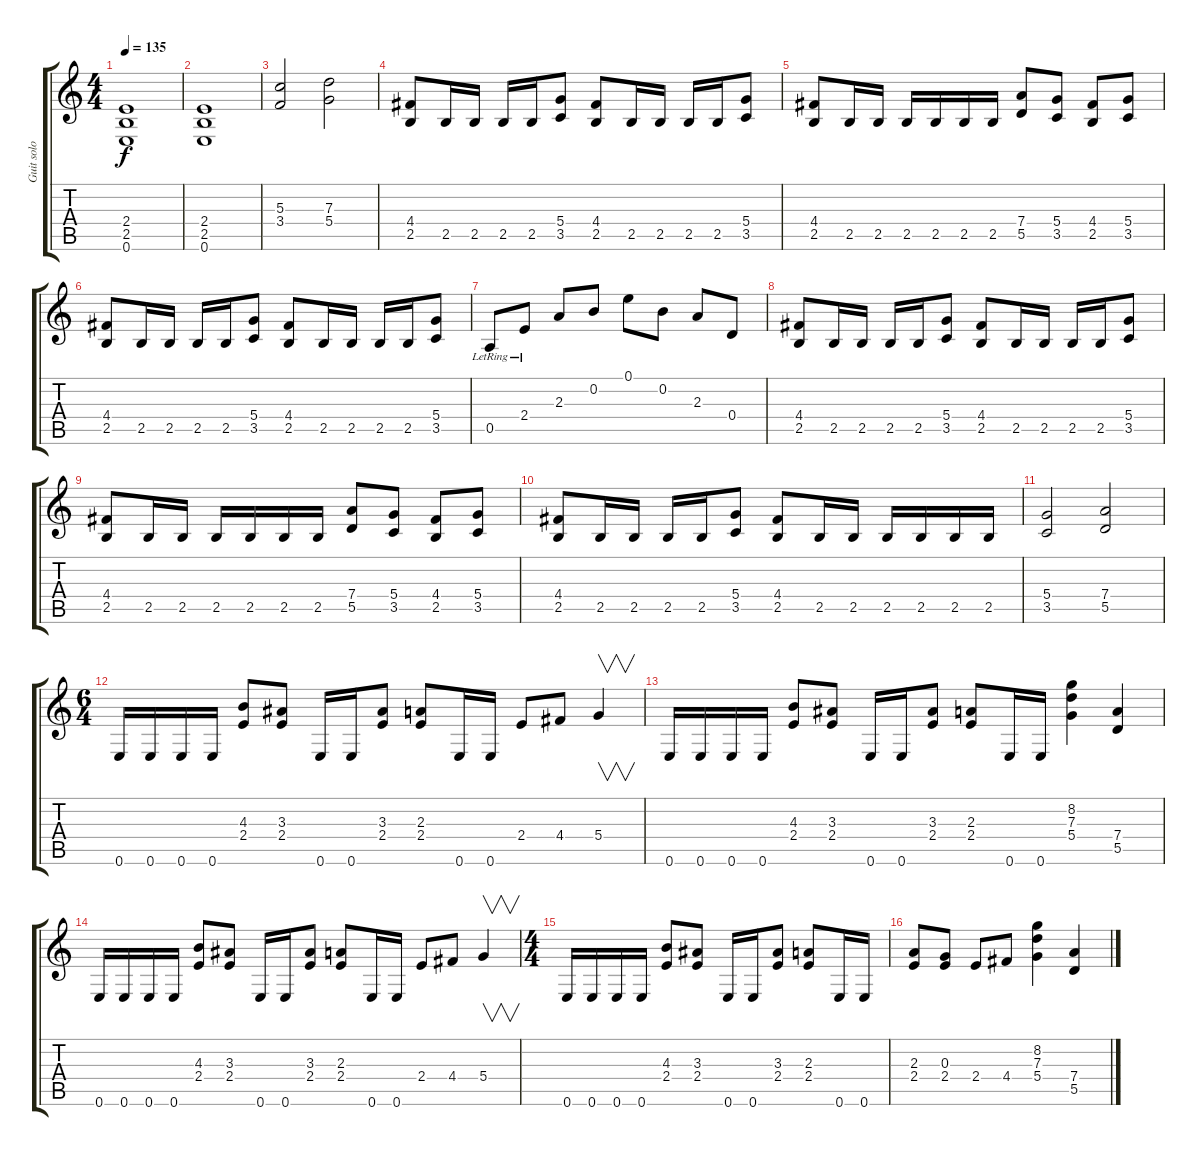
\track ("Guit solo" "Guit solo") {instrument overdrivenguitar}
\staff {score tabs}
\tuning (E4 B3 G3 D3 A2 E2) {hide}
\ts (4 4)
\tempo 135
\clef g2
\ks c
(2.4{t} 2.5{t} 0.6{t}).1{dy f} |
(2.4 2.5 0.6).1 |
(5.3 3.4).2 (7.3 5.4).2 |
(4.4 2.5).8 2.5.16 2.5.16 2.5.16 2.5.16 (5.4 3.5).8 (4.4 2.5).8 2.5.16 2.5.16 2.5.16 2.5.16 (5.4 3.5).8 |
(4.4 2.5).8 2.5.16 2.5.16 2.5.16 2.5.16 2.5.16 2.5.16 (7.4 5.5).8 (5.4 3.5).8 (4.4 2.5).8 (5.4 3.5).8 |
(4.4 2.5).8 2.5.16 2.5.16 2.5.16 2.5.16 (5.4 3.5).8 (4.4 2.5).8 2.5.16 2.5.16 2.5.16 2.5.16 (5.4 3.5).8 |
0.5{lr}.8 2.4{lr}.8 2.3.8 0.2.8 0.1.8 0.2.8 2.3.8 0.4.8 |
(4.4 2.5).8 2.5.16 2.5.16 2.5.16 2.5.16 (5.4 3.5).8 (4.4 2.5).8 2.5.16 2.5.16 2.5.16 2.5.16 (5.4 3.5).8 |
(4.4 2.5).8 2.5.16 2.5.16 2.5.16 2.5.16 2.5.16 2.5.16 (7.4 5.5).8 (5.4 3.5).8 (4.4 2.5).8 (5.4 3.5).8 |
(4.4 2.5).8 2.5.16 2.5.16 2.5.16 2.5.16 (5.4 3.5).8 (4.4 2.5).8 2.5.16 2.5.16 2.5.16 2.5.16 2.5.16 2.5.16 |
(5.4 3.5).2 (7.4 5.5).2 |
\ts (6 4)
0.6.16 0.6.16 0.6.16 0.6.16 (4.3 2.4).8 (3.3 2.4).8 0.6.16 0.6.16 (3.3 2.4).8 (2.3 2.4).8 0.6.16 0.6.16 2.4.8 4.4.8 5.4.4{v} |
0.6.16 0.6.16 0.6.16 0.6.16 (4.3 2.4).8 (3.3 2.4).8 0.6.16 0.6.16 (3.3 2.4).8 (2.3 2.4).8 0.6.16 0.6.16 (8.2 7.3 5.4).4 (7.4 5.5).4 |
0.6.16 0.6.16 0.6.16 0.6.16 (4.3 2.4).8 (3.3 2.4).8 0.6.16 0.6.16 (3.3 2.4).8 (2.3 2.4).8 0.6.16 0.6.16 2.4.8 4.4.8 5.4.4{v} |
\ts (4 4)
0.6.16 0.6.16 0.6.16 0.6.16 (4.3 2.4).8 (3.3 2.4).8 0.6.16 0.6.16 (3.3 2.4).8 (2.3 2.4).8 0.6.16 0.6.16 |
(2.3 2.4).8 (0.3 2.4).8 2.4.8 4.4.8 (8.2 7.3 5.4).4 (7.4 5.5).4
